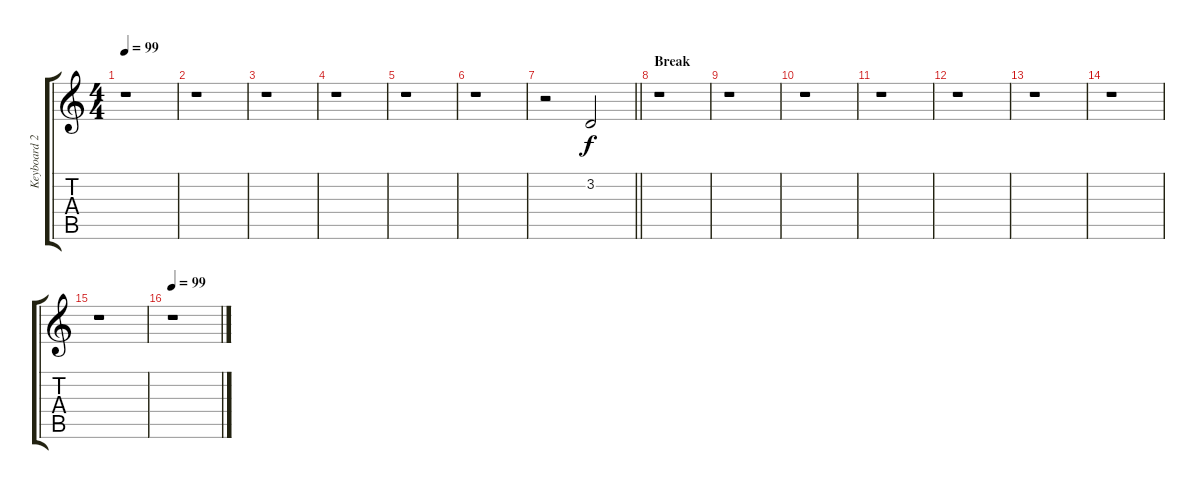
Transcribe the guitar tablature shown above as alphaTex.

\track ("Keyboard 2" "Keyboard 2") {instrument seashore}
\staff {score tabs}
\tuning (E4 B3 G3 D3 A2 E2) {hide}
\ts (4 4)
\tempo 99
\clef g2
\ks c
r.1{dy f} |
r.1 |
r.1 |
r.1 |
r.1 |
r.1 |
\barLineRight lightlight
r.2 3.2.2 |
\section ("" "Break")
r.1 |
r.1 |
r.1 |
r.1 |
r.1 |
r.1 |
r.1 |
r.1 |
\tempo 99
r.1
